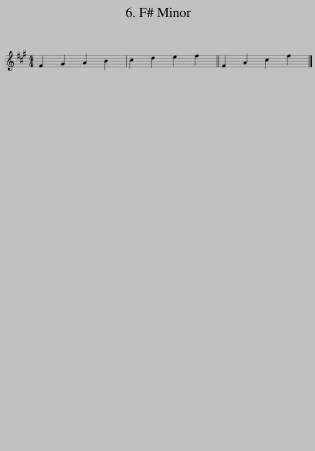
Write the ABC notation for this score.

X:1
L:1/8
M:4/4
I:linebreak $
K:F#min
V:1 treble
V:1
 F2 G2 A2 B2 | c2 d2 e2 f2 || F2 A2 c2 f2 |] %3
